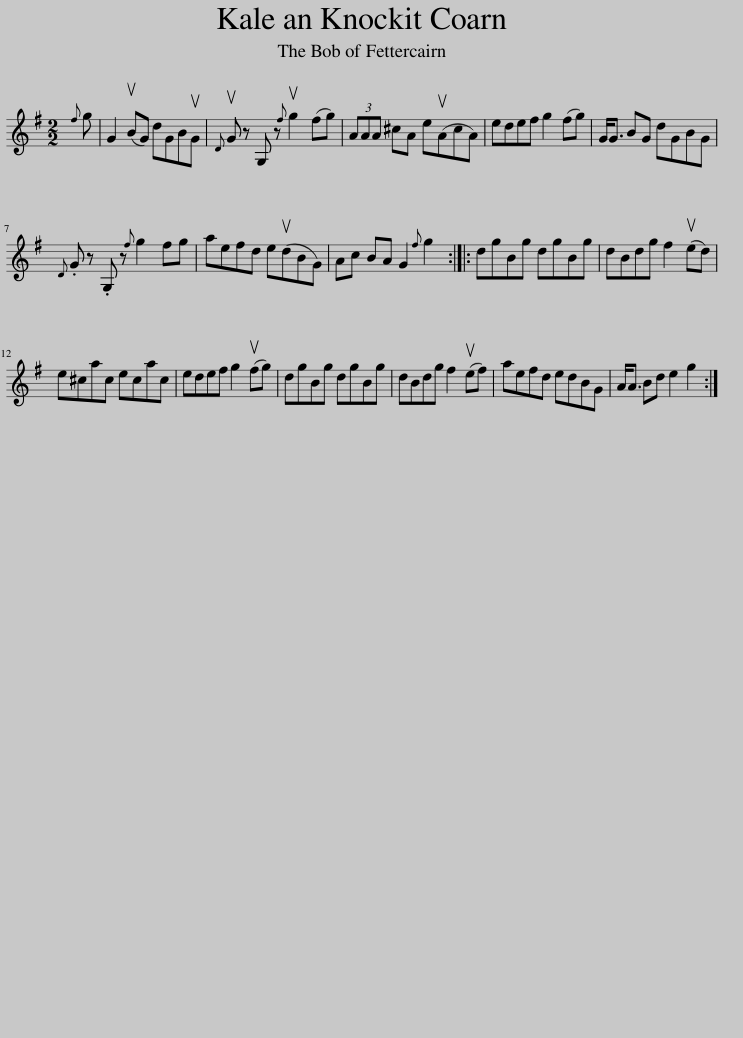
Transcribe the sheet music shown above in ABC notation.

X:1
L:1/8
M:2/2
I:linebreak $
K:G
V:1 treble
V:1
{f} g | G2 (uBG) dGBuG |{D} uG z G, z{f} ug2 (fg) | (3AAA ^cA e(uAcA) | edef g2 (fg) | %5
 G<G BG dGBG |${D} .G z .G, z{f} g2 fg | aefd e(udBG) | Ac BA G2{f} g2 :: dgBg dgBg | %10
 dBdg f2 (ued) |$ e^cac ecac | edef g2 (ufg) | dgBg dgBg | dBdg f2 (uef) | %15
 aefd edBG | A<A Bd e2 g2 :| %17
